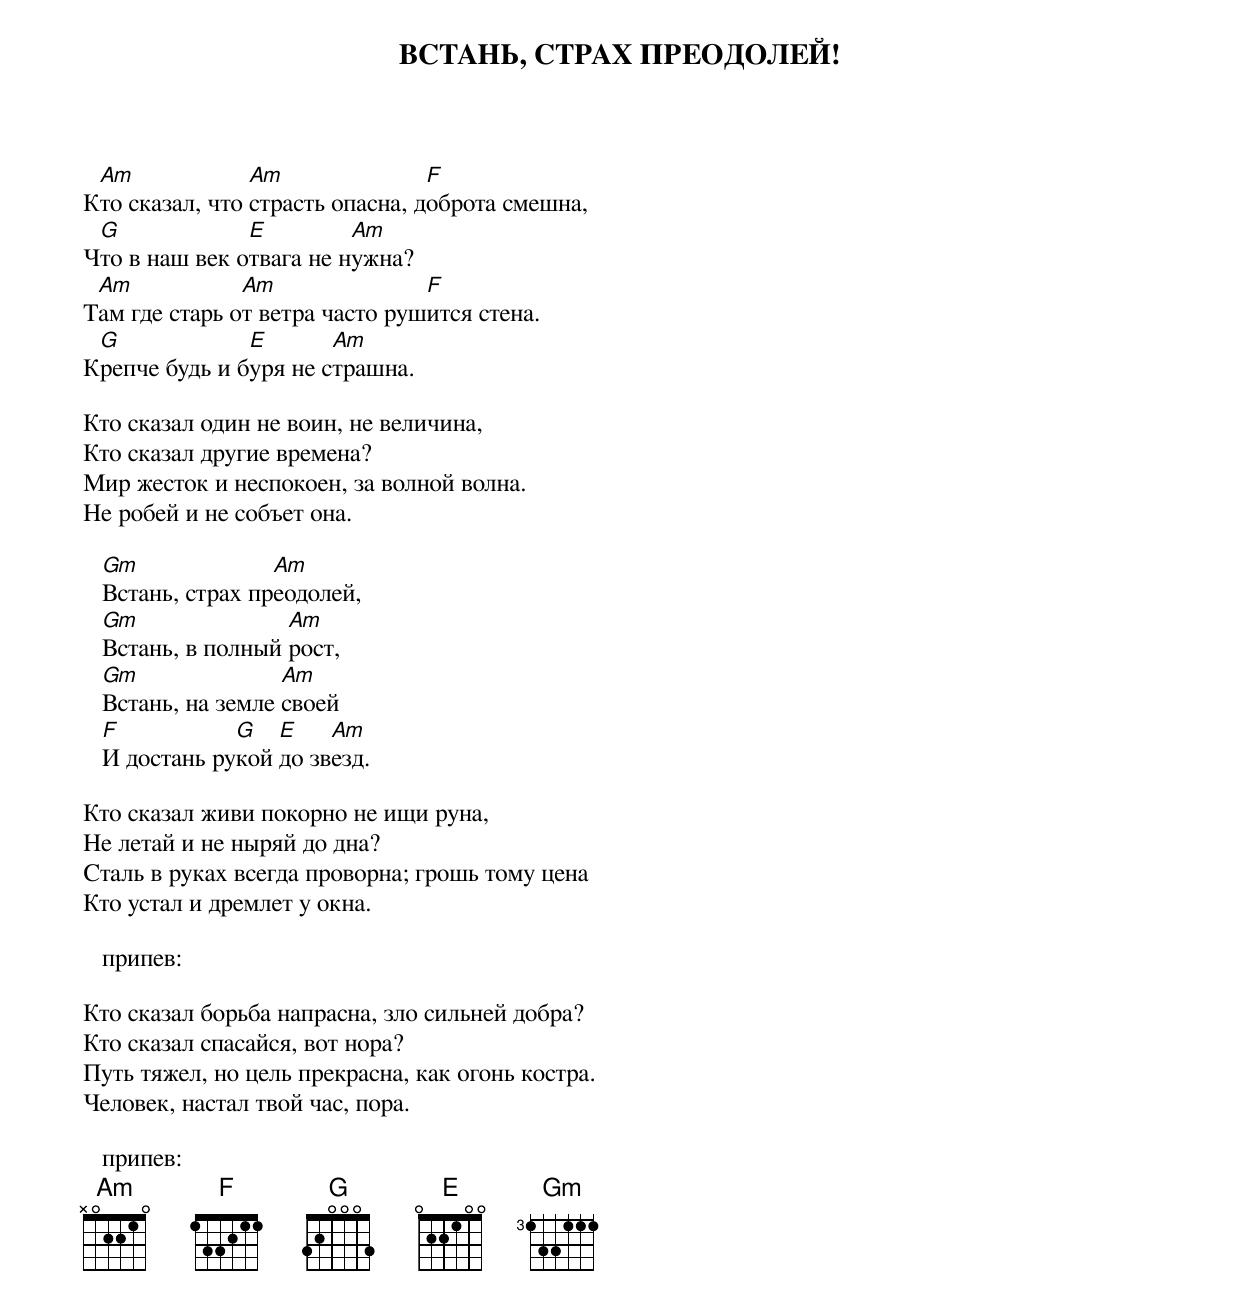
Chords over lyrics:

ВСТАHЬ, СТРАХ ПРЕОДОЛЕЙ!

 Am             Am               F
Кто сказал, что страсть опасна, доброта смешна,
 G             E         Am
Что в наш век отвага не нужна?
 Am            Am               F
Там где старь от ветра часто рушится стена.
 G             E       Am
Крепче будь и буря не страшна.

Кто сказал один не воин, не величина,
Кто сказал другие времена?
Мир жесток и неспокоен, за волной волна.
Hе робей и не собъет она.

   Gm              Am
   Встань, страх преодолей,
   Gm               Am
   Встань, в полный рост,
   Gm               Am
   Встань, на земле своей
   F           G   E    Am
   И достань рукой до звезд.

Кто сказал живи покорно не ищи руна,
Hе летай и не ныряй до дна?
Сталь в руках всегда проворна; грошь тому цена
Кто устал и дремлет у окна.

   припев:

Кто сказал борьба напрасна, зло сильней добра?
Кто сказал спасайся, вот нора?
Путь тяжел, но цель прекрасна, как огонь костра.
Человек, настал твой час, пора.

   припев:
